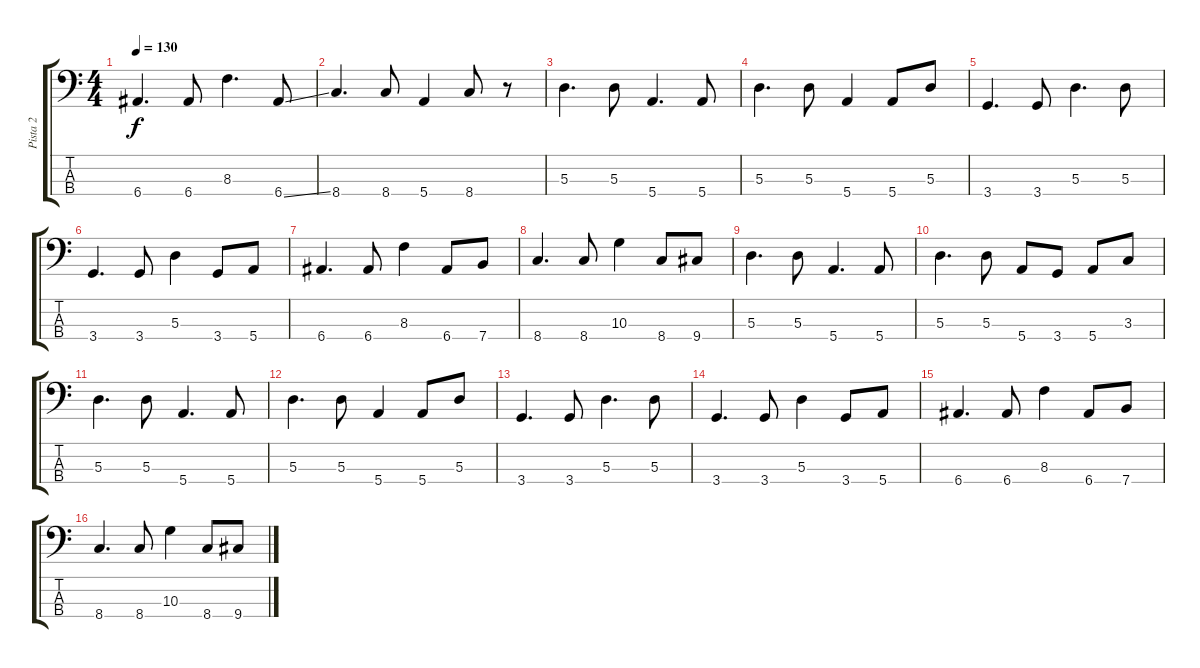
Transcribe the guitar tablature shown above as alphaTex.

\track ("Pista 2" "Pista 2") {instrument electricbassfinger}
\staff {score tabs}
\tuning (G2 D2 A1 E1) {hide}
\ts (4 4)
\tempo 130
\clef f4
\ks c
6.4.4{d dy f} 6.4.8 8.3.4{d} 6.4{ss}.8 |
8.4.4{d} 8.4.8 5.4.4 8.4.8 r.8 |
5.3.4{d} 5.3.8 5.4.4{d} 5.4.8 |
5.3.4{d} 5.3.8 5.4.4 5.4.8 5.3.8 |
3.4.4{d} 3.4.8 5.3.4{d} 5.3.8 |
3.4.4{d} 3.4.8 5.3.4 3.4.8 5.4.8 |
6.4.4{d} 6.4.8 8.3.4 6.4.8 7.4.8 |
8.4.4{d} 8.4.8 10.3.4 8.4.8 9.4.8 |
5.3.4{d} 5.3.8 5.4.4{d} 5.4.8 |
5.3.4{d} 5.3.8 5.4.8 3.4.8 5.4.8 3.3.8 |
5.3.4{d} 5.3.8 5.4.4{d} 5.4.8 |
5.3.4{d} 5.3.8 5.4.4 5.4.8 5.3.8 |
3.4.4{d} 3.4.8 5.3.4{d} 5.3.8 |
3.4.4{d} 3.4.8 5.3.4 3.4.8 5.4.8 |
6.4.4{d} 6.4.8 8.3.4 6.4.8 7.4.8 |
8.4.4{d} 8.4.8 10.3.4 8.4.8 9.4.8
